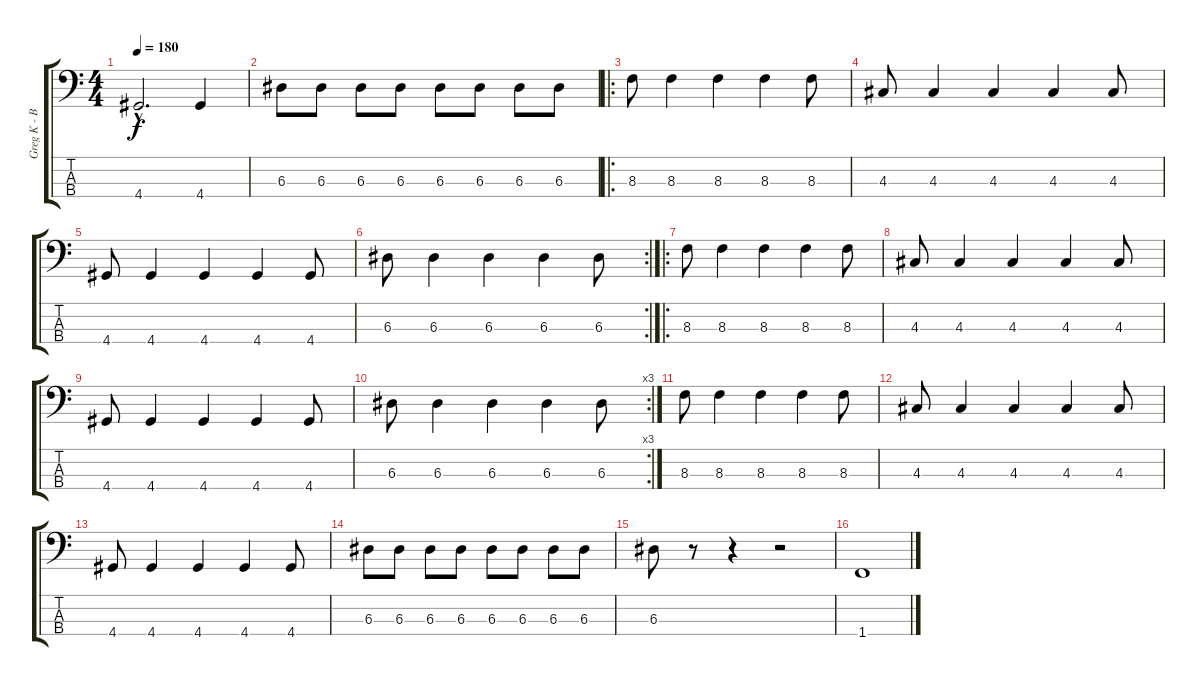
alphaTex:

\track ("Greg K - Bass" "Greg K - B") {instrument electricbasspick}
\staff {score tabs}
\tuning (G2 D2 A1 E1) {hide}
\ts (4 4)
\tempo 180
\clef f4
\ks c
4.4{hac}.2{d dy f} 4.4.4 |
6.3.8 6.3.8 6.3.8 6.3.8 6.3.8 6.3.8 6.3.8 6.3.8 |
\ro
8.3.8 8.3.4 8.3.4 8.3.4 8.3.8 |
4.3.8 4.3.4 4.3.4 4.3.4 4.3.8 |
4.4.8 4.4.4 4.4.4 4.4.4 4.4.8 |
\rc 2
6.3.8 6.3.4 6.3.4 6.3.4 6.3.8 |
\ro
8.3.8 8.3.4 8.3.4 8.3.4 8.3.8 |
4.3.8 4.3.4 4.3.4 4.3.4 4.3.8 |
4.4.8 4.4.4 4.4.4 4.4.4 4.4.8 |
\rc 3
6.3.8 6.3.4 6.3.4 6.3.4 6.3.8 |
8.3.8 8.3.4 8.3.4 8.3.4 8.3.8 |
4.3.8 4.3.4 4.3.4 4.3.4 4.3.8 |
4.4.8 4.4.4 4.4.4 4.4.4 4.4.8 |
6.3.8 6.3.8 6.3.8 6.3.8 6.3.8 6.3.8 6.3.8 6.3.8 |
6.3.8 r.8 r.4 r.2 |
1.4.1
